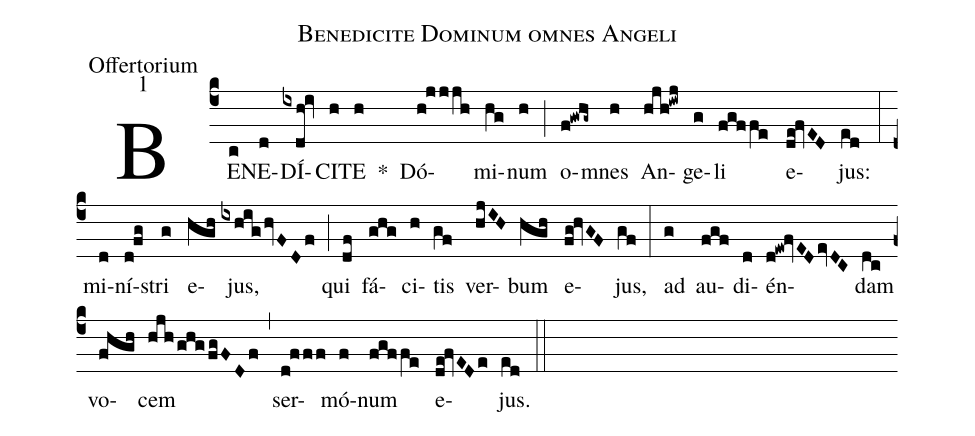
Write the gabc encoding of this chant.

name:Benedicite Dominum omnes Angeli;
office-part:Offertorium;
mode:1;
%%
(c4) BE(c)NE(d)DÍ(ixdh!iv)CI(h)TE(h) *() Dó(h!jjjh)mi(hg)num(h) (;) o(f!gwhg~)mnes(h) An(hjh!iwj)ge(g)li(fgffe) e(de!fvED)jus:(ed) (:) mi(d)ní(d!fg)stri(g) e(hgh)jus,(ixhighvFDf) (;) qui(df) fá(ghg)ci(h)tis(gf) ver(hjIH)bum(hgh) e(fg!hvGF)jus,(gf) (:) ad(g) au(fgf)di(d)én(d!ew!fvEDevDC)dam(dc) vo(fhgh)cem(hjh/ghg/fgFDf) (,) ser(d!fff)mó(f)num(fgffe) e(de!fvEDe)jus.(ed) (::)
